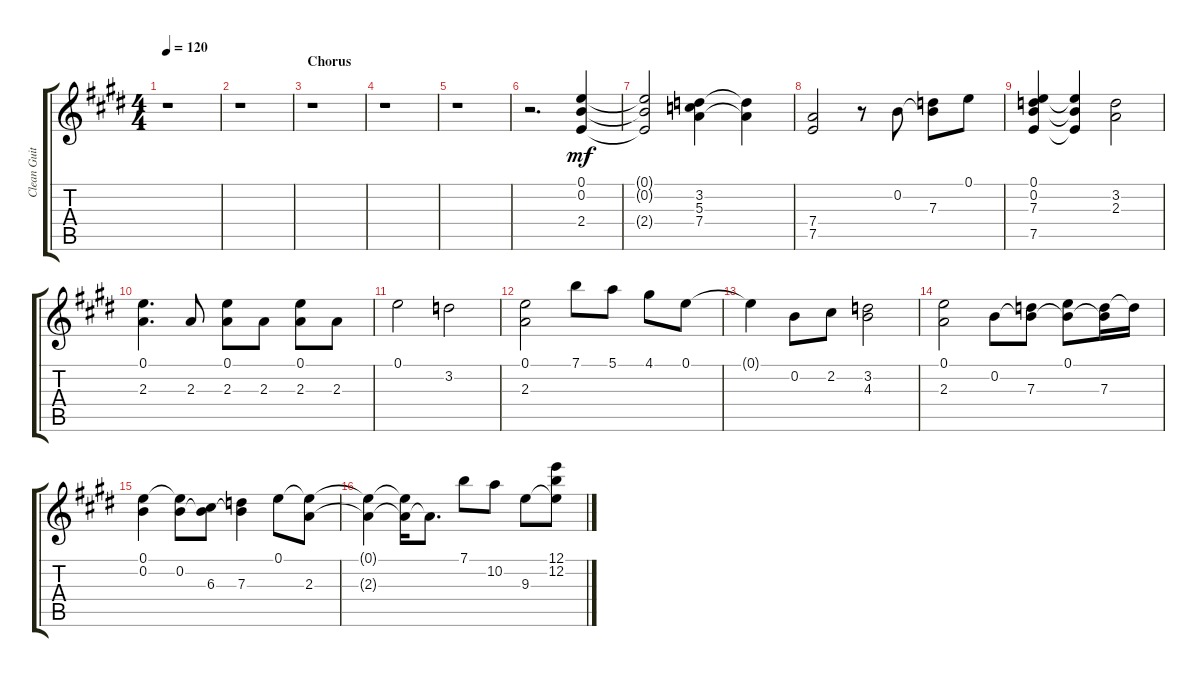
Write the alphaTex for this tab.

\track ("Clean Guitar" "Clean Guit") {instrument electricguitarjazz}
\staff {score tabs}
\tuning (E4 B3 G3 D3 A2 E2) {hide}
\ts (4 4)
\tempo 120
\clef g2
\ks c#minor
r.1{dy mf} |
r.1 |
\section ("" "Chorus")
r.1 |
r.1 |
r.1 |
r.2{d} (0.1 0.2 2.4).4 |
(0.1{t} 0.2{t} 2.4{t}).2 (3.2 5.3 7.4).4 (3.2{t} 7.4{t}).4 |
(7.4 7.5).2 r.8 0.2.8 (0.2{t} 7.3).8 0.1.8 |
(0.1 0.2 7.3 7.5).4 (0.1{t} 0.2{t} 7.5{t}).4 (3.2 2.3).2 |
(0.1 2.3).4{d} 2.3.8 (0.1 2.3).8 2.3.8 (0.1 2.3).8 2.3.8 |
0.1.2 3.2.2 |
(0.1 2.3).2 7.1.8 5.1.8 4.1.8 0.1.8 |
0.1{t}.4 0.2.8 2.2.8 (3.2 4.3).2 |
(0.1 2.3).2 0.2.8 (0.2{t} 7.3).8 (0.1 0.2{t}).8 (0.2{t} 7.3).16 7.3{t}.16 |
(0.1 0.2).4 (0.1{t} 0.2).8 (0.2{t} 6.3).8 (0.2{t} 7.3).4 0.1.8 (0.1{t} 2.3).8 |
(0.1{t} 2.3{t}).4 (0.1{t} 2.3{t}).16 2.3{t}.8{d} 7.1.8 10.2.8 9.3.8 (12.1 12.2 9.3{t}).8
